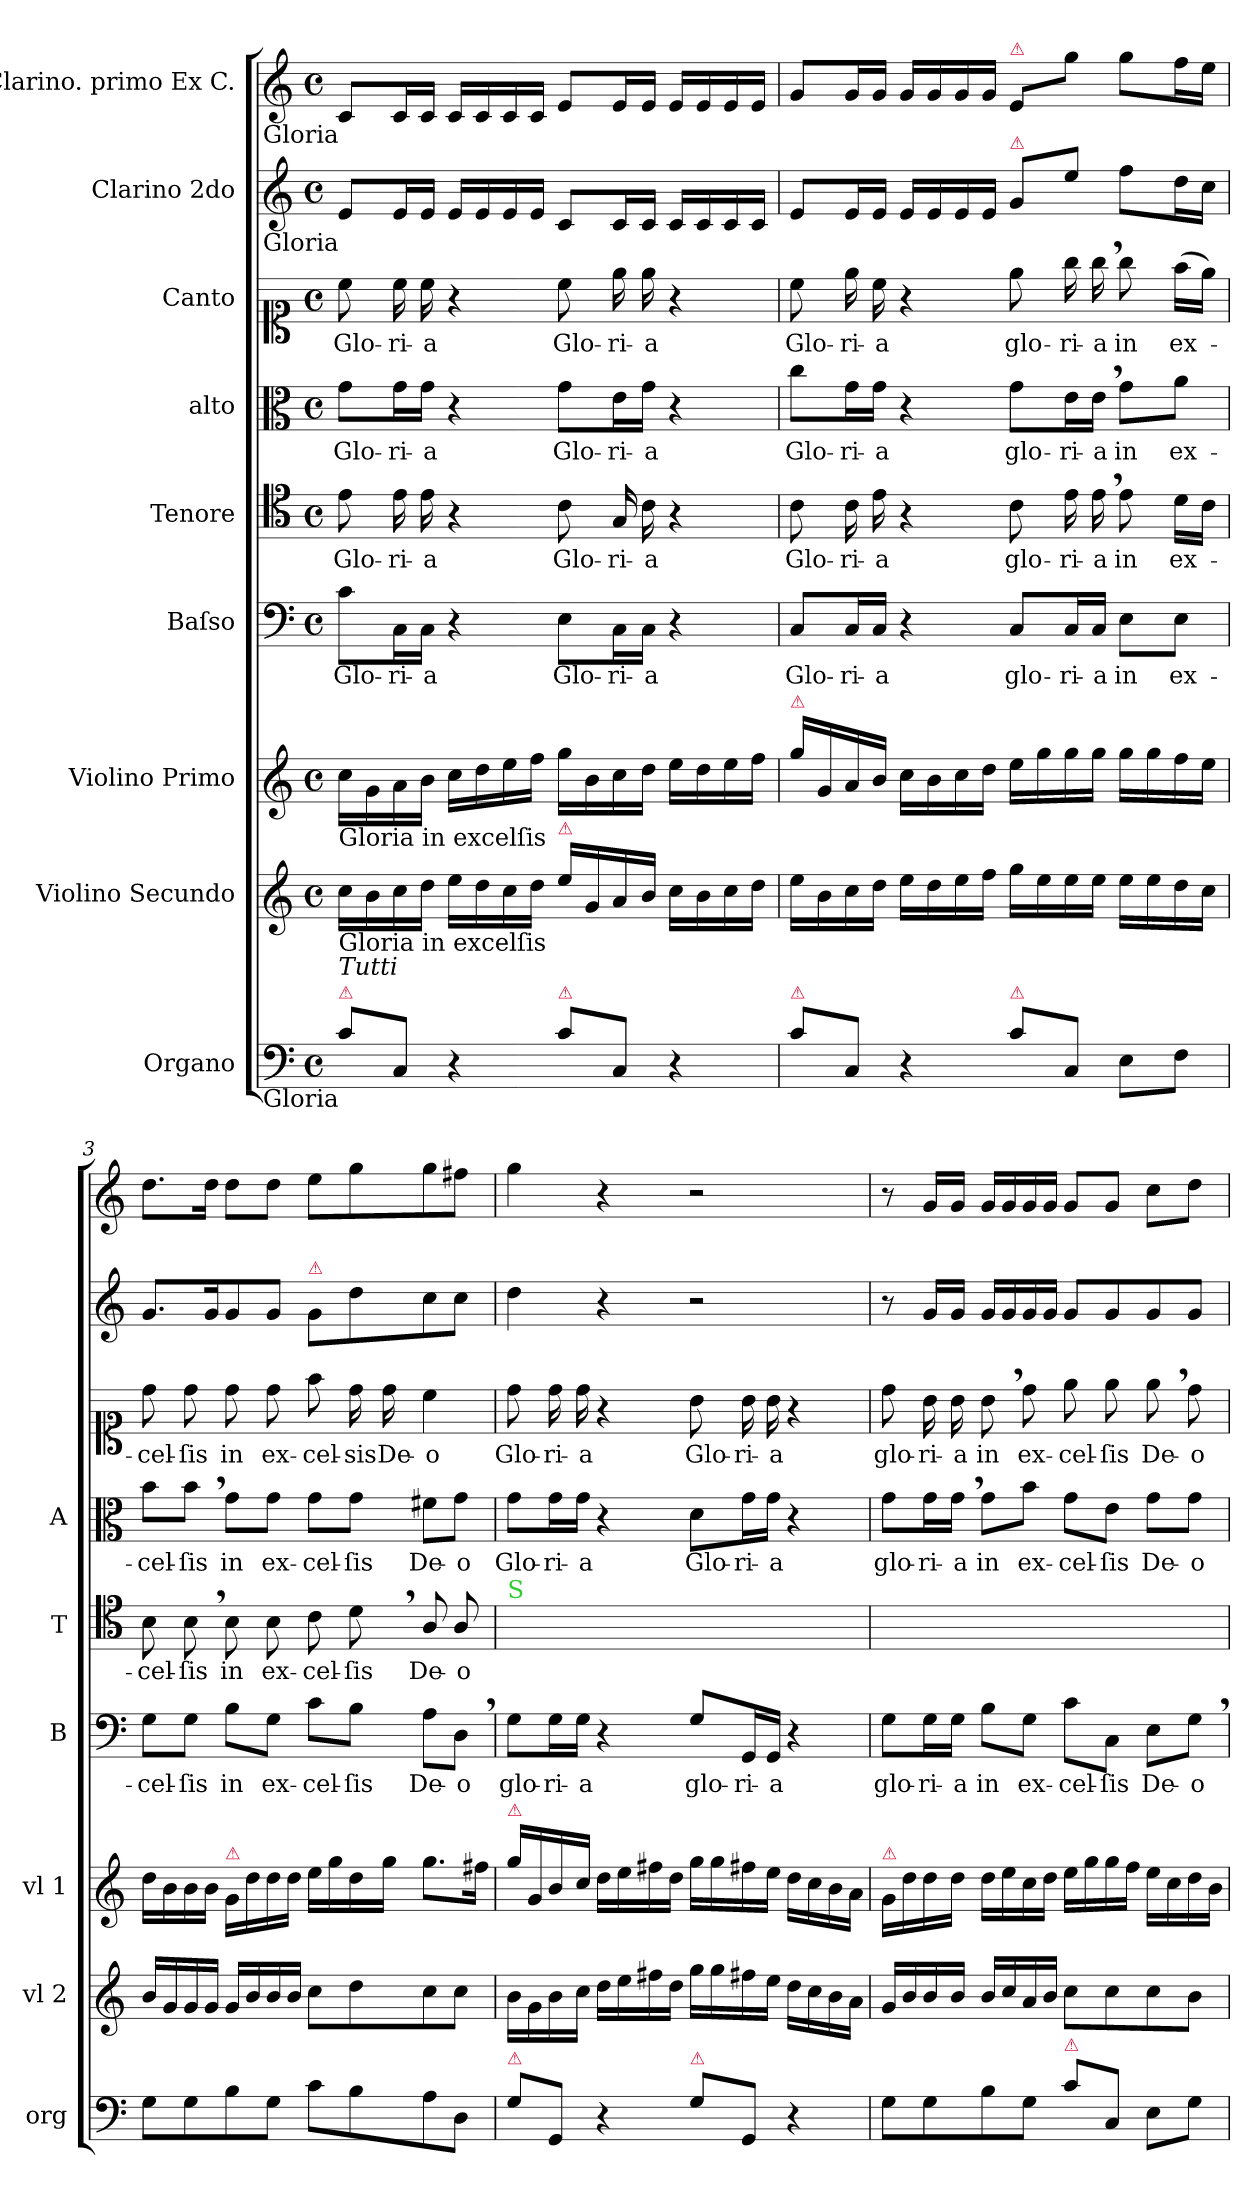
**kern	**kern	**kern	**kern	**text	**kern	**text	**kern	**text	**kern	**text	**kern	**kern
*part9	*part8	*part7	*part6	*part6	*part5	*part5	*part4	*part4	*part3	*part3	*part2	*part1
*staff9	*staff8	*staff7	*staff6	*staff6	*staff5	*staff5	*staff4	*staff4	*staff3	*staff3	*staff2	*staff1
*I"Organo	*I"Violino Secundo	*I"Violino Primo	*I"Baſso	*	*I"Tenore	*	*I"alto	*	*I"Canto	*	*I"Clarino 2do	*I"Clarino. primo Ex C.
*I'org	*I'vl 2	*I'vl 1	*I'B	*	*I'T	*	*I'A	*	*	*	*	*
*clefF4	*clefG2	*clefG2	*clefF4	*	*clefC4	*	*clefC3	*	*clefC1	*	*clefG2	*clefG2
*k[]	*k[]	*k[]	*k[]	*	*k[]	*	*k[]	*	*k[]	*	*k[]	*k[]
*M4/4	*M4/4	*M4/4	*M4/4	*	*M4/4	*	*M4/4	*	*M4/4	*	*M4/4	*M4/4
*met(c)	*met(c)	*met(c)	*met(c)	*	*met(c)	*	*met(c)	*	*met(c)	*	*met(c)	*met(c)
=1	=1	=1	=1	=1	=1	=1	=1	=1	=1	=1	=1	=1
!	!	!	!	!	!	!	!	!	!	!	!	!LO:TX:b:rj:t=Gloria
!	!	!	!	!	!	!	!	!	!	!	!LO:TX:b:rj:t=Gloria	!
!	!	!LO:TX:b:t=Gloria in excelſis	!	!	!	!	!	!	!	!	!	!
!	!LO:TX:b:t=Gloria in excelſis	!	!	!	!	!	!	!	!	!	!	!
!LO:TX:a:color=crimson:t=⚠	!	!	!	!	!	!	!	!	!	!	!	!
!LO:TX:a:i:t=Tutti	!	!	!	!	!	!	!	!	!	!	!	!
!LO:TX:b:rj:t=Gloria	!	!	!	!	!	!	!	!	!	!	!	!
8c\L	16cc\LL	16cc\LL	8c\L	Glo-	8e\	Glo-	8g\L	Glo-	8cc\	Glo-	8e/L	8c/L
.	16b\	16g\	.	.	.	.	.	.	.	.	.	.
8C/J	16cc\	16a\	16C\L	-ri-	16e\	-ri-	16g\L	-ri-	16cc\	-ri-	16e/L	16c/L
.	16dd\JJ	16b\JJ	16C\JJ	-a	16e\	-a	16g\JJ	-a	16cc\	-a	16e/JJ	16c/JJ
4r	16ee\LL	16cc\LL	4r	.	4r	.	4r	.	4r	.	16e/LL	16c/LL
.	16dd\	16dd\	.	.	.	.	.	.	.	.	16e/	16c/
.	16cc\	16ee\	.	.	.	.	.	.	.	.	16e/	16c/
.	16dd\JJ	16ff\JJ	.	.	.	.	.	.	.	.	16e/JJ	16c/JJ
!	!LO:TX:a:color=crimson:t=⚠	!	!	!	!	!	!	!	!	!	!	!
!LO:TX:a:color=crimson:t=⚠	!	!	!	!	!	!	!	!	!	!	!	!
!	!	!	!	!LO:LY:i	!	!LO:LY:i	!	!LO:LY:i	!	!LO:LY:i	!	!
8c\L	16ee\LL	16gg\LL	8E\L	Glo-	8c\	Glo-	8g\L	Glo-	8cc\	Glo-	8c/L	8e/L
.	16g/	16b\	.	.	.	.	.	.	.	.	.	.
!	!	!	!	!LO:LY:i	!	!LO:LY:i	!	!LO:LY:i	!	!LO:LY:i	!	!
8C/J	16a/	16cc\	16C\L	-ri-	16G/	-ri-	16e\L	-ri-	16ee\	-ri-	16c/L	16e/L
!	!	!	!	!LO:LY:i	!	!LO:LY:i	!	!LO:LY:i	!	!LO:LY:i	!	!
.	16b/JJ	16dd\JJ	16C\JJ	-a	16c\	-a	16g\JJ	-a	16ee\	-a	16c/JJ	16e/JJ
4r	16cc\LL	16ee\LL	4r	.	4r	.	4r	.	4r	.	16c/LL	16e/LL
.	16b\	16dd\	.	.	.	.	.	.	.	.	16c/	16e/
.	16cc\	16ee\	.	.	.	.	.	.	.	.	16c/	16e/
.	16dd\JJ	16ff\JJ	.	.	.	.	.	.	.	.	16c/JJ	16e/JJ
=2	=2	=2	=2	=2	=2	=2	=2	=2	=2	=2	=2	=2
!	!	!LO:TX:a:color=crimson:t=⚠	!	!	!	!	!	!	!	!	!	!
!LO:TX:a:color=crimson:t=⚠	!	!	!	!	!	!	!	!	!	!	!	!
!	!	!	!	!LO:LY:i	!	!LO:LY:i	!	!LO:LY:i	!	!LO:LY:i	!	!
8c\L	16ee\LL	16gg\LL	8C/L	Glo-	8c\	Glo-	8cc\L	Glo-	8cc\	Glo-	8e/L	8g/L
.	16b\	16g/	.	.	.	.	.	.	.	.	.	.
!	!	!	!	!LO:LY:i	!	!LO:LY:i	!	!LO:LY:i	!	!LO:LY:i	!	!
8C/J	16cc\	16a/	16C/L	-ri-	16c\	-ri-	16g\L	-ri-	16ee\	-ri-	16e/L	16g/L
!	!	!	!	!LO:LY:i	!	!LO:LY:i	!	!LO:LY:i	!	!LO:LY:i	!	!
.	16dd\JJ	16b/JJ	16C/JJ	-a	16e\	-a	16g\JJ	-a	16cc\	-a	16e/JJ	16g/JJ
4r	16ee\LL	16cc\LL	4r	.	4r	.	4r	.	4r	.	16e/LL	16g/LL
.	16dd\	16b\	.	.	.	.	.	.	.	.	16e/	16g/
.	16ee\	16cc\	.	.	.	.	.	.	.	.	16e/	16g/
.	16ff\JJ	16dd\JJ	.	.	.	.	.	.	.	.	16e/JJ	16g/JJ
!	!	!	!	!	!	!	!	!	!	!	!	!LO:TX:a:color=crimson:t=⚠
!	!	!	!	!	!	!	!	!	!	!	!LO:TX:a:color=crimson:t=⚠	!
!LO:TX:a:color=crimson:t=⚠	!	!	!	!	!	!	!	!	!	!	!	!
8c\L	16gg\LL	16ee\LL	8C/L	-glo-	8c\	-glo-	8g\L	glo-	8ee\	glo-	8g/L	8e/L
.	16ee\	16gg\	.	.	.	.	.	.	.	.	.	.
8C/J	16ee\	16gg\	16C/L	-ri-	16e\	-ri-	16e\L	-ri-	16gg\	-ri-	8ee\J	8gg\J
.	16ee\JJ	16gg\JJ	16C/JJ	-a	16e,\	-a	16e,\JJ	-a	16gg,\	-a	.	.
8E\L	16ee\LL	16gg\LL	8E\L	in	8e\	in	8g\L	in	8gg\	in	8ff\L	8gg\L
.	16ee\	16gg\	.	.	.	.	.	.	.	.	.	.
8F\J	16dd\	16ff\	8E\J	ex-	16d\LL	ex-	8a\J	ex-	(16ff\LL	ex-	16dd\L	16ff\L
.	16cc\JJ	16ee\JJ	.	.	16c\JJ	.	.	.	16ee\JJ)	.	16cc\JJ	16ee\JJ
=3	=3	=3	=3	=3	=3	=3	=3	=3	=3	=3	=3	=3
8G\L	16b/LL	16dd\LL	8G\L	-cel-	8B\	-cel-	8b\L	-cel-	8dd\	-cel-	8.g/L	8.dd\L
.	16g/	16b\	.	.	.	.	.	.	.	.	.	.
8G\	16g/	16b\	8G\J	-ſis	8B,\	-ſis	8b,\J	-ſis	8dd\	-ſis	.	.
.	16g/JJ	16b\JJ	.	.	.	.	.	.	.	.	16g/K	16dd\Jk
!	!	!LO:TX:a:color=crimson:t=⚠	!	!	!	!	!	!	!	!	!	!
8B\	16g/LL	16g/LL	8B\L	-in	8B\	-in	8g\L	-in	8dd\	in	8g/	8dd\L
.	16b/	16dd\	.	.	.	.	.	.	.	.	.	.
8G\J	16b/	16dd\	8G\J	ex-	8B\	ex-	8g\J	ex-	8dd\	ex-	8g/J	8dd\J
.	16b/JJ	16dd\JJ	.	.	.	.	.	.	.	.	.	.
!	!	!	!	!	!	!	!	!	!	!	!LO:TX:a:color=crimson:t=⚠	!
8c\L	8cc\L	16ee\LL	8c\L	-cel-	8c\	-cel-	8g\L	-cel-	8ff\	-cel-	8g/L	8ee\L
.	.	16gg\	.	.	.	.	.	.	.	.	.	.
8B\	8dd\	16dd\	8B\J	-ſis	8d,\	-ſis	8g\J	-ſis	16dd\	-sis	8dd\	8gg\
.	.	16gg\JJ	.	.	.	.	.	.	16dd\	De-	.	.
8A\	8cc\	8.gg\L	8A\L	-De-	8A/	-De-	8f#X\L	De-	4cc\	-o	8cc\	8gg\
8D\J	8cc\J	.	8D,\J	-o	8A/	-o	8g\J	-o	.	.	8cc\J	8ff#X\J
.	.	16ff#X\Jk	.	.	.	.	.	.	.	.	.	.
=4	=4	=4	=4	=4	=4	=4	=4	=4	=4	=4	=4	=4
!	!	!	!	!	!LO:TX:a:color=limegreen:t=S	!	!	!	!	!	!	!
!	!	!LO:TX:a:color=crimson:t=⚠	!	!	!	!	!	!	!	!	!	!
!LO:TX:a:color=crimson:t=⚠	!	!	!	!	!	!	!	!	!	!	!	!
8G\L	16b\LL	16gg\LL	8G\L	glo-	1ryy	.	8g\L	-Glo-	8dd\	Glo-	4dd\	4gg\
.	16g\	16g/	.	.	.	.	.	.	.	.	.	.
8GG/J	16b\	16b/	16G\L	-ri-	.	.	16g\L	-ri-	16dd\	-ri-	.	.
.	16cc\JJ	16cc/JJ	16G\JJ	-a	.	.	16g\JJ	-a	16dd\	-a	.	.
4r	16dd\LL	16dd\LL	4r	.	.	.	4r	.	4r	.	4r	4r
.	16ee\	16ee\	.	.	.	.	.	.	.	.	.	.
.	16ff#X\	16ff#X\	.	.	.	.	.	.	.	.	.	.
.	16dd\JJ	16dd\JJ	.	.	.	.	.	.	.	.	.	.
!LO:TX:a:color=crimson:t=⚠	!	!	!	!	!	!	!	!	!	!	!	!
!	!	!	!	!LO:LY:i	!	!	!	!LO:LY:i	!	!LO:LY:i	!	!
8G\L	16gg\LL	16gg\LL	8G/L	glo-	.	.	8d\L	Glo-	8b\	Glo-	2r	2r
.	16gg\	16gg\	.	.	.	.	.	.	.	.	.	.
!	!	!	!	!LO:LY:i	!	!	!	!LO:LY:i	!	!LO:LY:i	!	!
8GG/J	16ff#X\	16ff#X\	16GG/L	-ri-	.	.	16g\L	-ri-	16b\	-ri-	.	.
!	!	!	!	!LO:LY:i	!	!	!	!LO:LY:i	!	!LO:LY:i	!	!
.	16ee\JJ	16ee\JJ	16GG/JJ	-a	.	.	16g\JJ	-a	16b\	-a	.	.
4r	16dd\LL	16dd\LL	4r	.	.	.	4r	.	4r	.	.	.
.	16cc\	16cc\	.	.	.	.	.	.	.	.	.	.
.	16b\	16b\	.	.	.	.	.	.	.	.	.	.
.	16a\JJ	16a\JJ	.	.	.	.	.	.	.	.	.	.
=5	=5	=5	=5	=5	=5	=5	=5	=5	=5	=5	=5	=5
!	!	!LO:TX:a:color=crimson:t=⚠	!	!	!	!	!	!	!	!	!	!
8G\L	16g/LL	16g/LL	8G\L	glo-	1ryy	.	8g\L	glo-	8dd\	glo-	8r	8r
.	16b/	16dd\	.	.	.	.	.	.	.	.	.	.
8G\	16b/	16dd\	16G\L	-ri-	.	.	16g\L	-ri-	16b\	-ri-	16g/LL	16g/LL
.	16b/JJ	16dd\JJ	16G\JJ	-a	.	.	16g,\JJ	-a	16b\	-a	16g/JJ	16g/JJ
8B\	16b/LL	16dd\LL	8B\L	in	.	.	8g\L	in	8b,\	in	16g/LL	16g/LL
.	16cc/	16ee\	.	.	.	.	.	.	.	.	16g/	16g/
8G\J	16a/	16cc\	8G\J	ex-	.	.	8b\J	ex-	8dd\	ex-	16g/	16g/
.	16b/JJ	16dd\JJ	.	.	.	.	.	.	.	.	16g/JJ	16g/JJ
!LO:TX:a:color=crimson:t=⚠	!	!	!	!	!	!	!	!	!	!	!	!
8c\L	8cc\L	16ee\LL	8c\L	-cel-	.	.	8g\L	-cel-	8ee\	-cel-	8g/L	8g/L
.	.	16gg\	.	.	.	.	.	.	.	.	.	.
8C/J	8cc\	16gg\	8C\J	-ſis	.	.	8e\J	-ſis	8ee\	-ſis	8g/	8g/J
.	.	16ff\JJ	.	.	.	.	.	.	.	.	.	.
8E\L	8cc\	16ee\LL	8E\L	-De-	.	.	8g\L	-De-	8ee,\	De-	8g/	8cc\L
.	.	16cc\	.	.	.	.	.	.	.	.	.	.
8G\J	8b\J	16dd\	8G,\J	-o	.	.	8g\J	-o	8dd\	-o	8g/J	8dd\J
.	.	16b\JJ	.	.	.	.	.	.	.	.	.	.
=	=	=	=	=	=	=	=	=	=	=	=	=
*-	*-	*-	*-	*-	*-	*-	*-	*-	*-	*-	*-	*-
